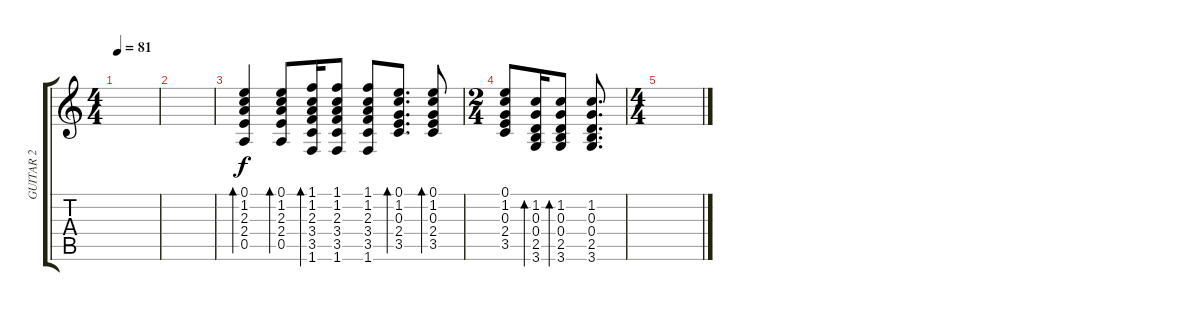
\track ("GUITAR 2" "GUITAR 2") {instrument acousticguitarsteel}
\staff {score tabs}
\tuning (E4 B3 G3 D3 A2 E2) {hide}
\ts (4 4)
\tempo 81
\clef g2
\ks c
|
|
(0.1 1.2 2.3 2.4 0.5).4{bd 60} (0.1 1.2 2.3 2.4 0.5).8{bd 60} (1.1 1.2 2.3 3.4 3.5 1.6).16{bd 60} (1.1 1.2 2.3 3.4 3.5 1.6).8 (1.1 1.2 2.3 3.4 3.5 1.6).8 (0.1 1.2 0.3 2.4 3.5).8{d bd 60} (0.1 1.2 0.3 2.4 3.5).8{bd 60} |
\ts (2 4)
(0.1 1.2 0.3 2.4 3.5).8 (1.2 0.3 0.4 2.5 3.6).16{bd 60} (1.2 0.3 0.4 2.5 3.6).8{bd 60} (1.2 0.3 0.4 2.5 3.6).8{d} |
\ts (4 4)
